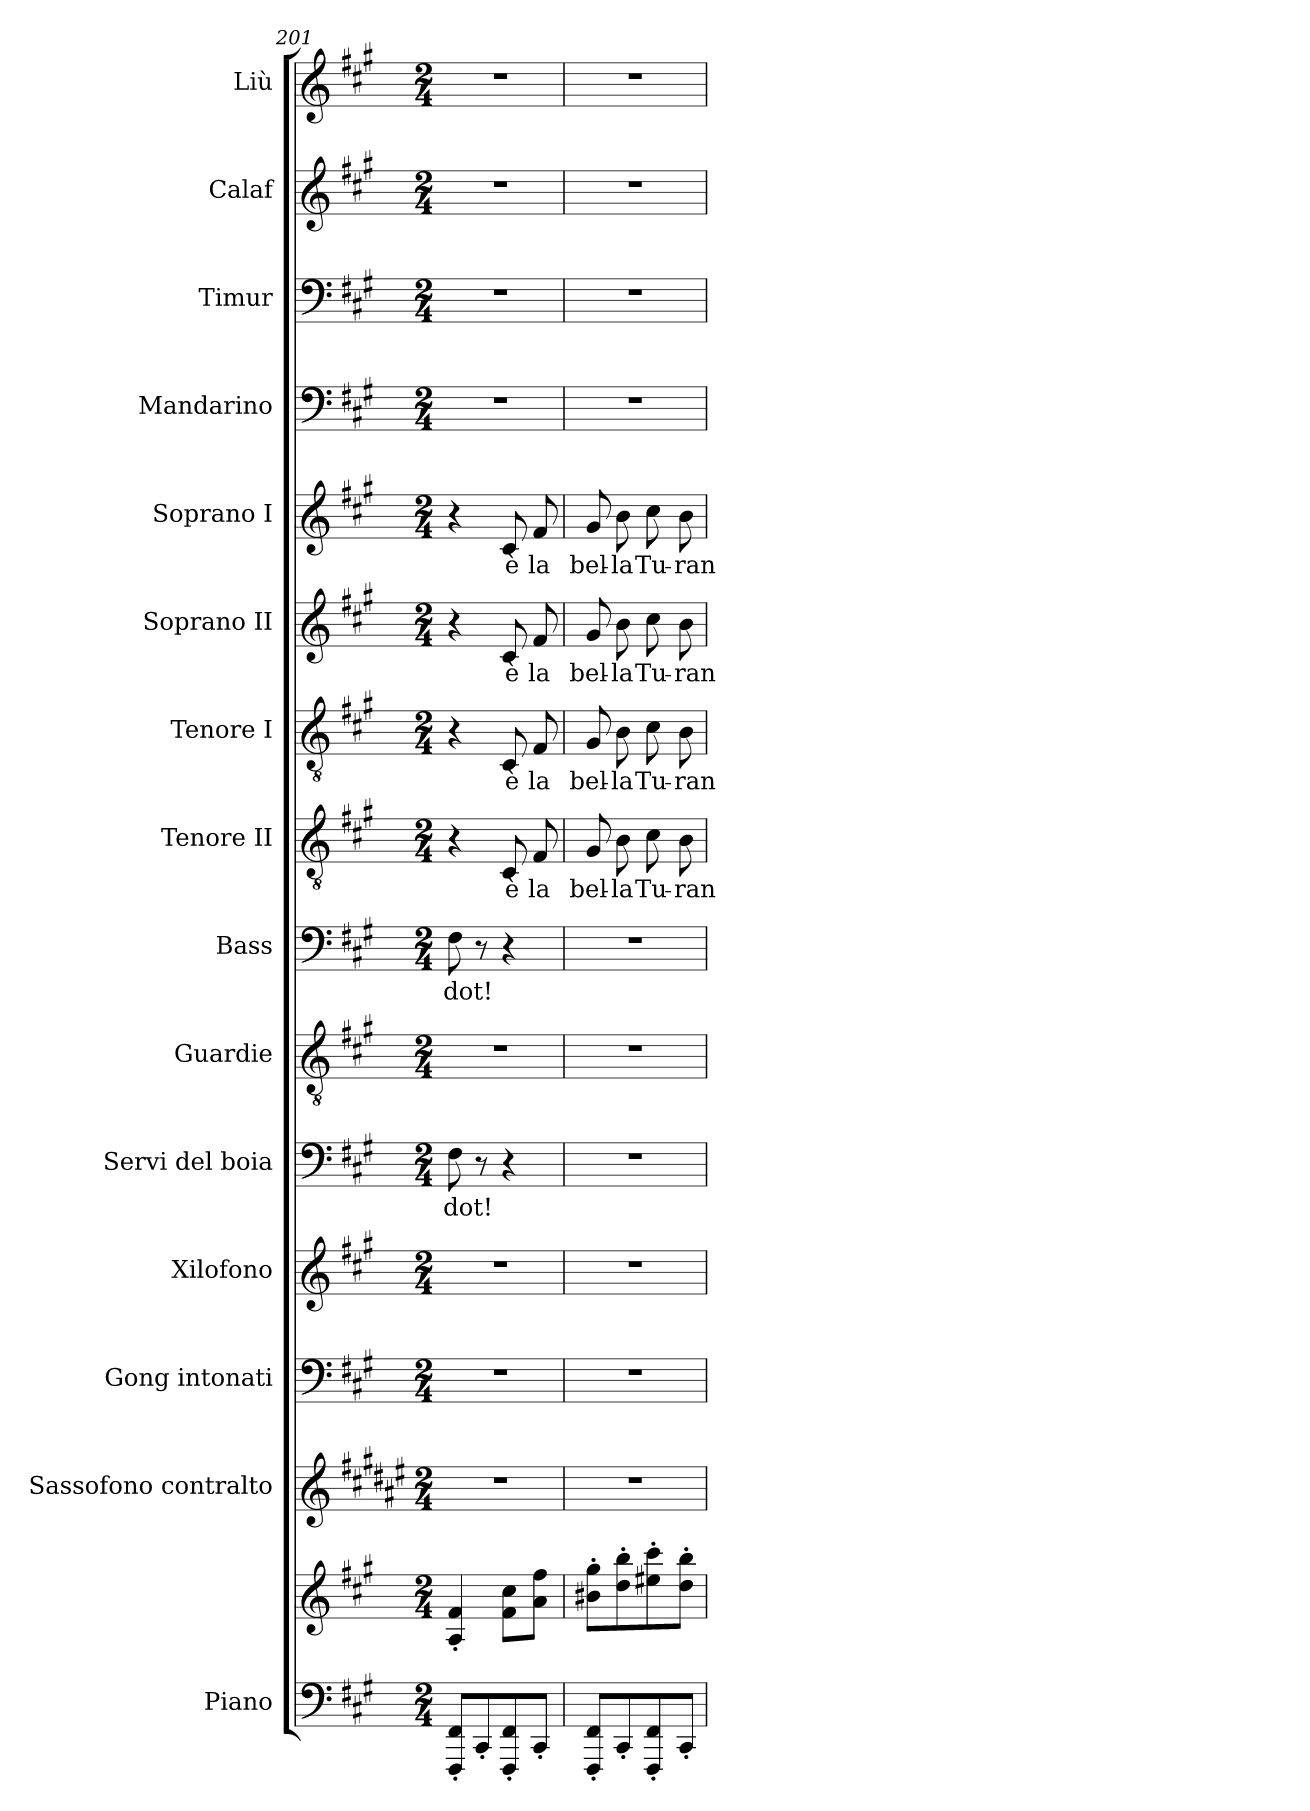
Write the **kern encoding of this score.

**kern	**kern	**kern	**kern	**kern	**kern	**text	**kern	**kern	**text	**kern	**text	**kern	**text	**kern	**text	**kern	**text	**kern	**kern	**kern	**kern
*part15	*part15	*part14	*part13	*part12	*part11	*part11	*part10	*part9	*part9	*part8	*part8	*part7	*part7	*part6	*part6	*part5	*part5	*part4	*part3	*part2	*part1
*staff16	*staff15	*staff14	*staff13	*staff12	*staff11	*staff11	*staff10	*staff9	*staff9	*staff8	*staff8	*staff7	*staff7	*staff6	*staff6	*staff5	*staff5	*staff4	*staff3	*staff2	*staff1
*I"Piano	*	*I"Sassofono contralto	*I"Gong intonati	*I"Xilofono	*I"Servi del boia	*	*I"Guardie	*I"Bass	*	*I"Tenore II	*	*I"Tenore I	*	*I"Soprano II	*	*I"Soprano I	*	*I"Mandarino	*I"Timur	*I"Calaf	*I"Liù
*I'Pno.	*	*	*I'Gong int.	*I'Xil.	*I'Ser.B.	*	*I'G.	*I'B.	*	*I'T. II	*	*I'T. I	*	*I'S. II	*	*I'S. I	*	*I'M.	*I'T.	*I'C.	*I'L.
*clefF4	*clefG2	*clefG2	*clefF4	*clefG2	*clefF4	*	*clefGv2	*clefF4	*	*clefGv2	*	*clefGv2	*	*clefG2	*	*clefG2	*	*clefF4	*clefF4	*clefG2	*clefG2
*	*	*ITrd5c9	*	*ITrd-7c-12	*	*	*	*	*	*	*	*	*	*	*	*	*	*	*	*	*
*k[f#c#g#]	*k[f#c#g#]	*k[f#c#g#]	*k[f#c#g#]	*k[f#c#g#]	*k[f#c#g#]	*	*k[f#c#g#]	*k[f#c#g#]	*	*k[f#c#g#]	*	*k[f#c#g#]	*	*k[f#c#g#]	*	*k[f#c#g#]	*	*k[f#c#g#]	*k[f#c#g#]	*k[f#c#g#]	*k[f#c#g#]
*M2/4	*M2/4	*M2/4	*M2/4	*M2/4	*M2/4	*	*M2/4	*M2/4	*	*M2/4	*	*M2/4	*	*M2/4	*	*M2/4	*	*M2/4	*M2/4	*M2/4	*M2/4
=201	=201	=201	=201	=201	=201	=201	=201	=201	=201	=201	=201	=201	=201	=201	=201	=201	=201	=201	=201	=201	=201
!	!	!	!	!	!	!LO:LY:b	!	!	!LO:LY:b	!	!	!	!	!	!	!	!	!	!	!	!
8FFF#/' 8FF#/'L	4A/' 4f#/'	2r	2r	2r	8F#\	-dot!	2r	8F#\	-dot!	4r	.	4r	.	4r	.	4r	.	2r	2r	2r	2r
8CC#'/	.	.	.	.	8r	.	.	8r	.	.	.	.	.	.	.	.	.	.	.	.	.
!	!	!	!	!	!	!	!	!	!	!	!LO:LY:b	!	!LO:LY:b	!	!LO:LY:b	!	!LO:LY:b	!	!	!	!
8FFF#/' 8FF#/'	8f#\ 8cc#\L	.	.	.	4r	.	.	4r	.	8C#/	è	8C#/	è	8c#/	è	8c#/	è	.	.	.	.
!	!	!	!	!	!	!	!	!	!	!	!LO:LY:b	!	!LO:LY:b	!	!LO:LY:b	!	!LO:LY:b	!	!	!	!
8CC#'/J	8a\ 8ff#\J	.	.	.	.	.	.	.	.	8F#/	la	8F#/	la	8f#/	la	8f#/	la	.	.	.	.
=202	=202	=202	=202	=202	=202	=202	=202	=202	=202	=202	=202	=202	=202	=202	=202	=202	=202	=202	=202	=202	=202
!	!	!	!	!	!	!	!	!	!	!	!LO:LY:b	!	!LO:LY:b	!	!LO:LY:b	!	!LO:LY:b	!	!	!	!
8FFF#/' 8FF#/'L	8b#X\' 8gg#\'L	2r	2r	2r	2r	.	2r	2r	.	8G#/	bel-	8G#/	bel-	8g#/	bel-	8g#/	bel-	2r	2r	2r	2r
!	!	!	!	!	!	!	!	!	!	!	!LO:LY:b	!	!LO:LY:b	!	!LO:LY:b	!	!LO:LY:b	!	!	!	!
8CC#'/	8dd\' 8bb\'	.	.	.	.	.	.	.	.	8B\	-la	8B\	-la	8b\	-la	8b\	-la	.	.	.	.
!	!	!	!	!	!	!	!	!	!	!	!LO:LY:b	!	!LO:LY:b	!	!LO:LY:b	!	!LO:LY:b	!	!	!	!
8FFF#/' 8FF#/'	8ee#X\' 8ccc#\'	.	.	.	.	.	.	.	.	8c#\	Tu-	8c#\	Tu-	8cc#\	Tu-	8cc#\	Tu-	.	.	.	.
!	!	!	!	!	!	!	!	!	!	!	!LO:LY:b	!	!LO:LY:b	!	!LO:LY:b	!	!LO:LY:b	!	!	!	!
8CC#'/J	8dd\' 8bb\'J	.	.	.	.	.	.	.	.	8B\	-ran-	8B\	-ran-	8b\	-ran-	8b\	-ran-	.	.	.	.
=	=	=	=	=	=	=	=	=	=	=	=	=	=	=	=	=	=	=	=	=	=
*-	*-	*-	*-	*-	*-	*-	*-	*-	*-	*-	*-	*-	*-	*-	*-	*-	*-	*-	*-	*-	*-
